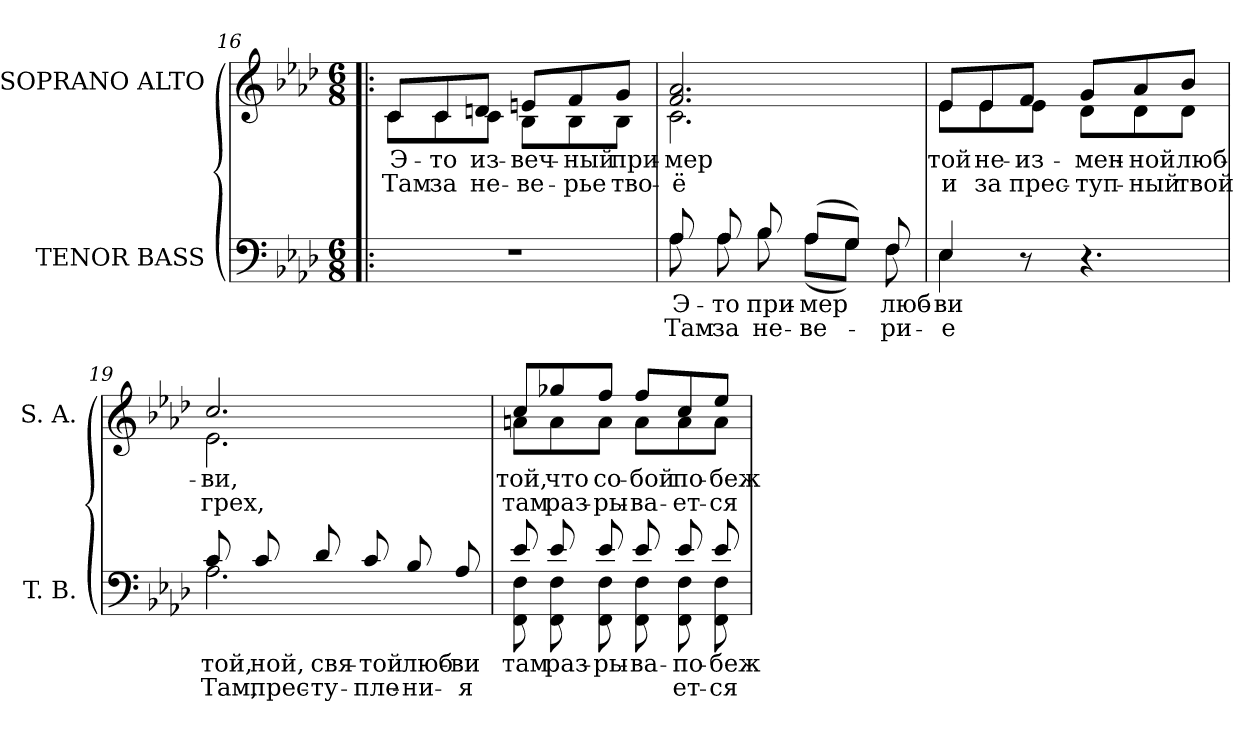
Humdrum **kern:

**kern	**text	**text	**kern	**text	**text
*part2	*part2	*part2	*part1	*part1	*part1
*staff2	*staff2	*staff2	*staff1	*staff1	*staff1
*I"TENOR BASS	*	*	*I"SOPRANO ALTO	*	*
*I'T. B.	*	*	*I'S. A.	*	*
!!LO:PB:g=z
*clefF4	*	*	*clefG2	*	*
*k[b-e-a-d-]	*	*	*k[b-e-a-d-]	*	*
*A-:	*	*	*A-:	*	*
*M6/8	*	*	*M6/8	*	*
=16!|:	=16!|:	=16!|:	=16!|:	=16!|:	=16!|:
!LO:N:vis=1	!	!	!	!	!
*	*	*	*^	*	*
!	!	!	!	!	!LO:LY:b:color=#000000	!LO:LY:b:color=#000000
2.r	.	.	8ci/L	8ci\L	Э-	Там
!	!	!	!	!	!LO:LY:b:color=#000000	!LO:LY:b:color=#000000
.	.	.	8ci/	8ci\	-то	за
!	!	!	!	!	!LO:LY:b:color=#000000	!LO:LY:b:color=#000000
.	.	.	8dni/J	8ci\J	из-	не-
!	!	!	!	!	!LO:LY:b:color=#000000	!LO:LY:b:color=#000000
.	.	.	8eni/L	8B-i\L	-веч-	-ве-
!	!	!	!	!	!LO:LY:b:color=#000000	!LO:LY:b:color=#000000
.	.	.	8fi/	8B-i\	-ный	-рье
!	!	!	!	!	!LO:LY:b:color=#000000	!LO:LY:b:color=#000000
.	.	.	8gi/J	8B-i\J	при-	тво-
=17	=17	=17	=17	=17	=17	=17
*^	*	*	*	*	*	*
!	!	!LO:LY:b:color=#000000	!LO:LY:b:color=#000000	!	!	!	!
!	!	!	!	!	!	!LO:LY:b:color=#000000	!LO:LY:b:color=#000000
8A-i/	8A-i\	Э-	Там	2.fi/ 2.a-i	2.ci\	-мер	-ё
!	!	!LO:LY:b:color=#000000	!LO:LY:b:color=#000000	!	!	!	!
8A-i/	8A-i\	-то	за	.	.	.	.
!	!	!LO:LY:b:color=#000000	!LO:LY:b:color=#000000	!	!	!	!
8B-i/	8B-i\	при-	не-	.	.	.	.
!	!	!LO:LY:b:color=#000000	!LO:LY:b:color=#000000	!	!	!	!
(8A-i/L	(8A-i\L	мер	ве-	.	.	.	.
8Gi/J)	8Gi\J)	.	.	.	.	.	.
!	!	!LO:LY:b:color=#000000	!LO:LY:b:color=#000000	!	!	!	!
8Fi/	8Fi\	люб-	ри-	.	.	.	.
=18	=18	=18	=18	=18	=18	=18	=18
!	!	!LO:LY:b:color=#000000	!LO:LY:b:color=#000000	!	!	!	!
!	!	!	!	!	!	!LO:LY:b:color=#000000	!LO:LY:b:color=#000000
4E-i\	4E-i/	ви	е	8e-i/L	8e-i\L	той	и
!	!	!	!	!	!	!LO:LY:b:color=#000000	!LO:LY:b:color=#000000
.	.	.	.	8e-i/	8e-i\	не-	за
!	!	!	!	!	!	!LO:LY:b:color=#000000	!LO:LY:b:color=#000000
2ryy	8r	.	.	8fi/J	8e-i\J	-из-	прес-
!	!	!	!	!	!	!LO:LY:b:color=#000000	!LO:LY:b:color=#000000
.	4.r	.	.	8gi/L	8d-i\L	-мен-	-туп-
!	!	!	!	!	!	!LO:LY:b:color=#000000	!LO:LY:b:color=#000000
.	.	.	.	8a-i/	8d-i\	-ной	-ный
!	!	!	!	!	!	!LO:LY:b:color=#000000	!LO:LY:b:color=#000000
.	.	.	.	8b-i/J	8d-i\J	люб-	твой
!!LO:LB:g=z	!!
=19	=19	=19	=19	=19	=19	=19	=19
!	!	!LO:LY:b:color=#000000	!LO:LY:b:color=#000000	!	!	!	!
!	!	!LO:LY:b:color=#000000	!LO:LY:b:color=#000000	!	!	!	!
!	!	!	!	!	!	!LO:LY:b:color=#000000	!LO:LY:b:color=#000000
8ci/	2.A-i\	той,	Там,	2.cci/	2.e-i\	-ви,	грех,
!	!	!LO:LY:b:color=#000000	!LO:LY:b:color=#000000	!	!	!	!
8ci/	.	-ной,	прес-	.	.	.	.
!	!	!LO:LY:b:color=#000000	!LO:LY:b:color=#000000	!	!	!	!
8d-i/	.	свя-	-ту-	.	.	.	.
!	!	!LO:LY:b:color=#000000	!LO:LY:b:color=#000000	!	!	!	!
8ci/	.	-той	-пле-	.	.	.	.
!	!	!LO:LY:b:color=#000000	!LO:LY:b:color=#000000	!	!	!	!
8B-i/	.	люб-	-ни-	.	.	.	.
!	!	!LO:LY:b:color=#000000	!LO:LY:b:color=#000000	!	!	!	!
8A-i/	.	-ви	-я	.	.	.	.
=20	=20	=20	=20	=20	=20	=20	=20
!	!	!LO:LY:b:color=#000000	!	!	!	!	!
!	!	!LO:LY:b:color=#000000	!	!	!	!	!
!	!	!	!	!	!	!LO:LY:b:color=#000000	!LO:LY:b:color=#000000
8e-i/	8FFi\ 8Fi	там	.	8cci/L	8ani\L	той,	там
!	!	!LO:LY:b:color=#000000	!	!	!	!	!
!	!	!LO:LY:b:color=#000000	!	!	!	!	!
!	!	!	!	!	!	!LO:LY:b:color=#000000	!LO:LY:b:color=#000000
8e-i/	8FFi\ 8Fi	раз-	.	8gg-Xi/	8ai\	что	раз-
!	!	!LO:LY:b:color=#000000	!	!	!	!	!
!	!	!LO:LY:b:color=#000000	!	!	!	!	!
!	!	!	!	!	!	!LO:LY:b:color=#000000	!LO:LY:b:color=#000000
8e-i/	8FFi\ 8Fi	-ры-	.	8ffi/J	8ai\J	со-	-ры-
!	!	!LO:LY:b:color=#000000	!	!	!	!	!
!	!	!LO:LY:b:color=#000000	!	!	!	!	!
!	!	!	!	!	!	!LO:LY:b:color=#000000	!LO:LY:b:color=#000000
8e-i/	8FFi\ 8Fi	-ва-	.	8ffi/L	8ai\L	-бой	-ва-
!	!	!LO:LY:b:color=#000000	!	!	!	!	!
!	!	!LO:LY:b:color=#000000	!LO:LY:b:color=#000000	!	!	!	!
!	!	!	!	!	!	!LO:LY:b:color=#000000	!LO:LY:b:color=#000000
8e-i/	8FFi\ 8Fi	по-	-ет-	8cci/	8ai\	по-	-ет-
!	!	!LO:LY:b:color=#000000	!	!	!	!	!
!	!	!LO:LY:b:color=#000000	!LO:LY:b:color=#000000	!	!	!	!
!	!	!	!	!	!	!LO:LY:b:color=#000000	!LO:LY:b:color=#000000
8e-i/	8FFi\ 8Fi	-беж-	-ся	8ee-i/J	8ai\J	-беж-	-ся
*v	*v	*	*	*	*	*	*
*	*	*	*v	*v	*	*
=	=	=	=	=	=
*-	*-	*-	*-	*-	*-
